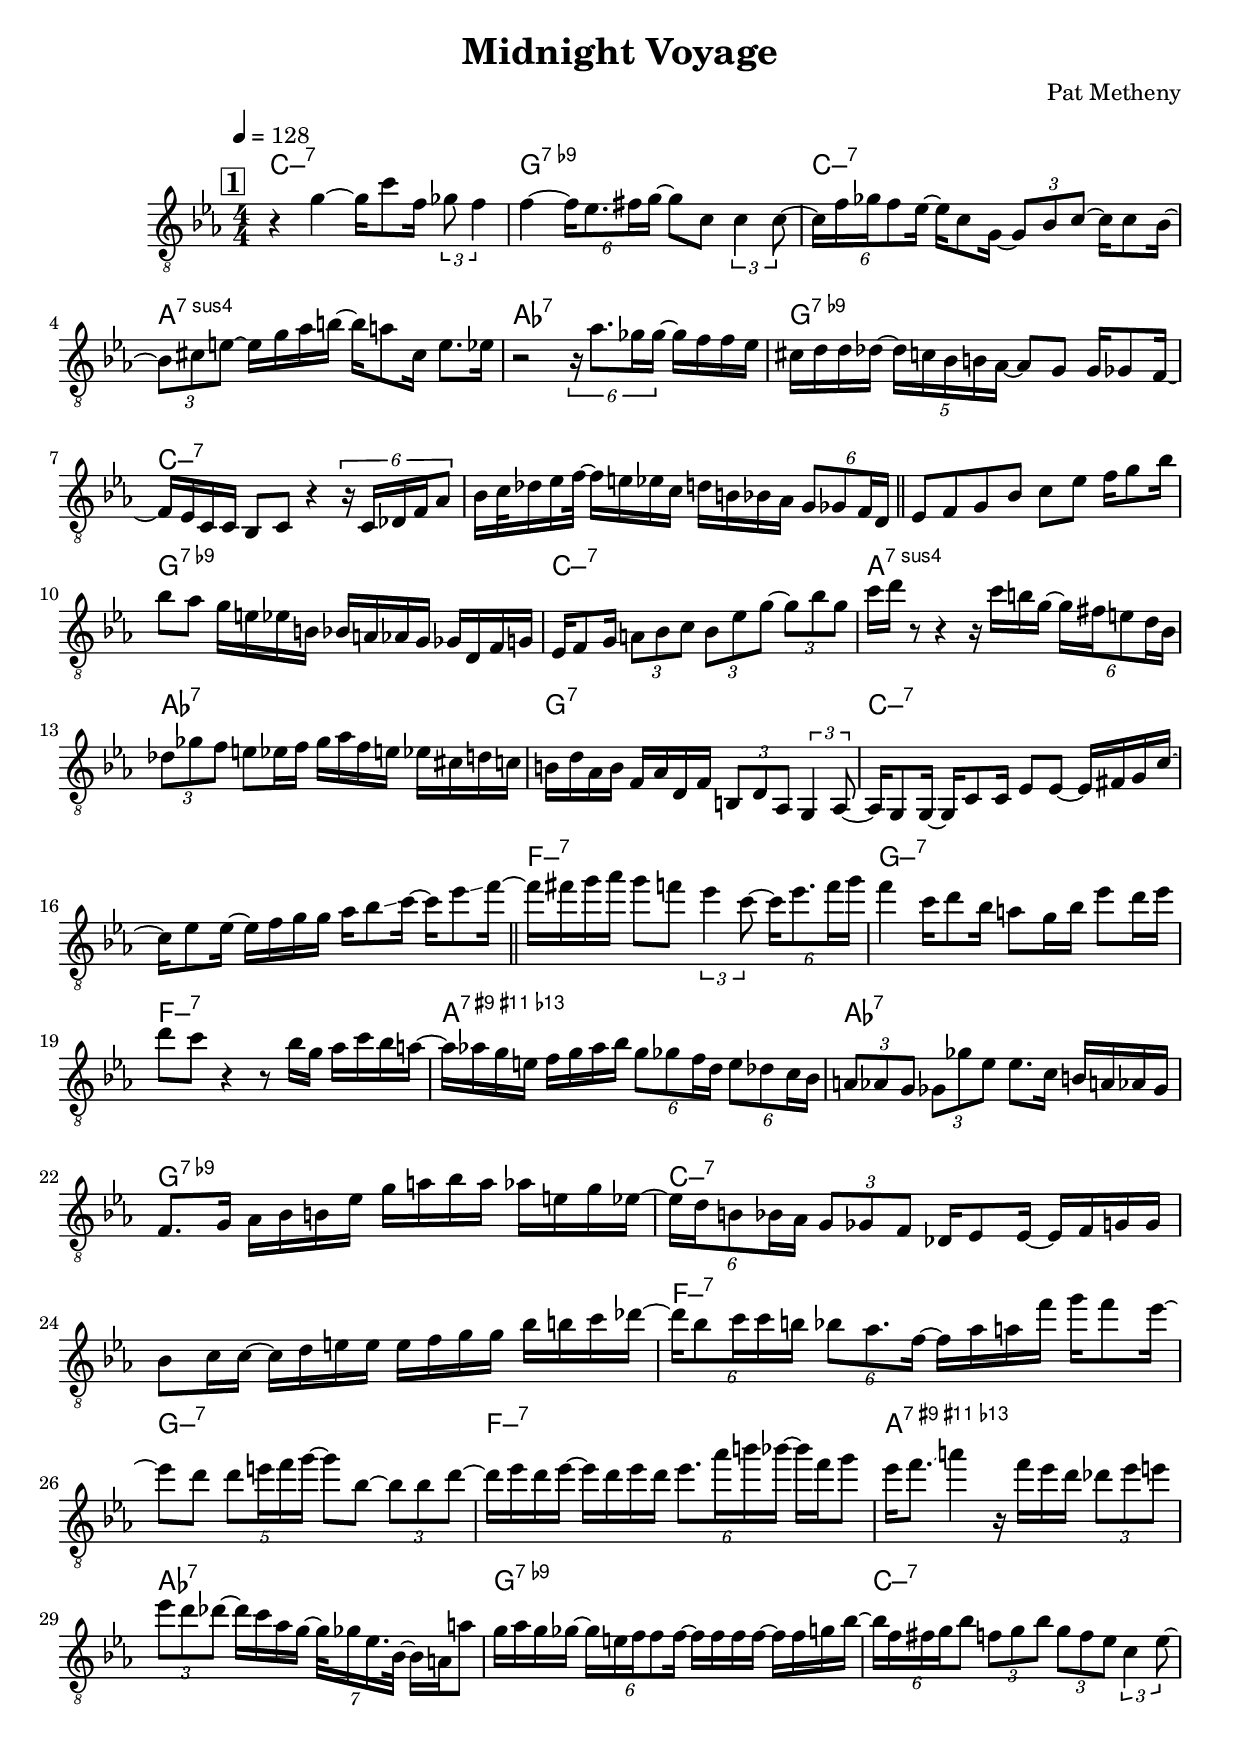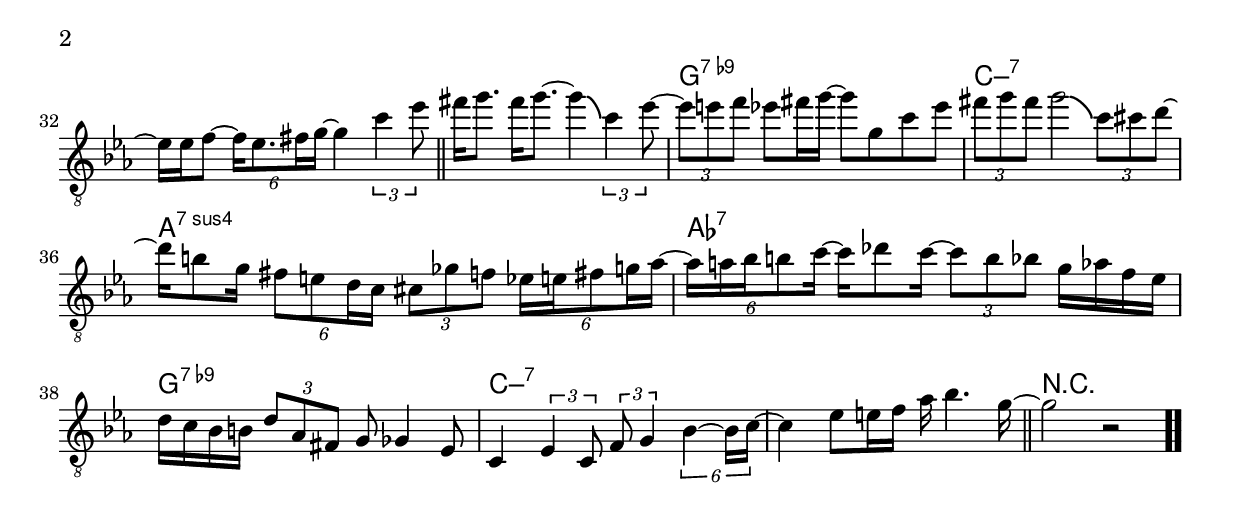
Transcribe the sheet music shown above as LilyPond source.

\version "2.13.2"

#(ly:set-option 'point-and-click #f)

\header {
  title = "Midnight Voyage"
  composer = "Pat Metheny"
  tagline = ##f
}
global =
{
    \override Staff.TimeSignature #'style = #'()
    \time 4/4
    \clef "treble_8"
    \key c \minor
    \override Rest #'direction = #'0
    \override MultiMeasureRest #'staff-position = #0
}
\score
{
<<
    \transpose c' c'

    \new ChordNames { \chords {
      \set majorSevenSymbol = \markup { "maj7" }
      \set minorChordModifier = \markup { \char ##x2013 }
      
      | c1:min7 | g1:9- | c1:min7 | a1:7sus4 | aes1:7 | g1:9- | c1:min7 | s1 
      | s1 | g1:9- | c1:min7 | a1:7sus4 | aes1:7 | g1:7 | c1:min7 | s1 
      | f1:min7 | g1:min7 | f1:min7 | a1:13-.9+11+ | aes1:7 | g1:9- | c1:min7 | s1 
      | f1:min7 | g1:min7 | f1:min7 | a1:13-.9+11+ | aes1:7 | g1:9- | c1:min7 | s1 
      | s1 | g1:9- | c1:min7 | a1:7sus4 | aes1:7 | g1:9- | c1:min7 | s1 
      | r1|
      }
      }

    \new Staff
    <<
    \transpose c' c'

    {
      \global
  		%\override Score.MetronomeMark #'transparent = ##t
  		%\override Score.MetronomeMark #'stencil = ##f
  		
  		\override HorizontalBracket #'direction = #UP
  		\override HorizontalBracket #'bracket-flare = #'(0 . 0)
  		
  		\override TextSpanner #'dash-fraction = #1.0
  		\override TextSpanner #'bound-details #'left #'text = \markup{ \concat{\draw-line #'(0 . -1.0) \draw-line #'(1.0 . 0) }}
  		\override TextSpanner #'bound-details #'right #'text = \markup{ \concat{ \draw-line #'(1.0 . 0) \draw-line #'(0 . -1.0) }}
          \set Score.markFormatter = #format-mark-box-numbers


      \tempo 4 = 128
      \set Score.currentBarNumber = #1
     
      \bar "||" \mark \default r4 g'4~ g'16 c''8 f'16 \tuplet 3/2 {ges'8 f'4} 
      | f'4~ \tuplet 6/4 {f'16 es'8. fis'16 g'16~} g'8 c'8 \tuplet 3/2 {c'4 c'8~} 
      | \tuplet 6/4 {c'16 f'16 ges'16 f'8 es'16~} es'16 c'8 g16~ \tuplet 3/2 {g8 bes8 c'8~} c'16 c'8 bes16~ 
      | \tuplet 3/2 {bes8 cis'8 e'8~} e'16 g'16 aes'16\glissando  b'16~ b'16 a'8 cis'16 e'8. es'16 
      | r2 \tuplet 6/4 {r16 aes'8. ges'16 ges'16~} ges'16 f'16 f'16 es'16 
      | cis'16 d'16 d'16 des'16~ \tuplet 5/4 {des'16 c'16 bes16 b16 aes16~} aes8 g8 g16 ges8 f16~ 
      | f16 es16 c16 c16 bes,8 c8 r4 \tuplet 6/4 {r16 c16 des16 f16 aes8} 
      | bes16 c'32 des'16 es'16 f'32~ f'16 e'16 es'16 c'16 d'16 b16 bes16 aes16 \tuplet 6/4 {g8 ges8 f16 d16} 
      \bar "||" es8 f8 g8 bes8 c'8 es'8 f'16 g'8 bes'16 
      | bes'8 aes'8 g'16 e'16 es'16 b16 bes16 a16 aes16 g16 ges16 d16 f16 g16 
      | es16 f8 g16 \tuplet 3/2 {a8 bes8 c'8} \tuplet 3/2 {bes8 es'8 g'8~} \tuplet 3/2 {g'8 bes'8 g'8} 
      | c''16 d''16 r8 r4 r16 c''16 b'16 g'16~ \tuplet 6/4 {g'16 fis'16 e'8 d'16 bes16} 
      | \tuplet 3/2 {des'8 ges'8 f'8} e'8 es'16 f'16 ges'16 aes'16 f'16 e'16 es'16 cis'16 d'16 c'16 
      | b16 d'16 aes16 b16 f16 aes16 d16 f16 \tuplet 3/2 {b,8 d8 aes,8} \tuplet 3/2 {g,4 aes,8~} 
      | aes,16 g,8 g,16~ g,16 c8 c16 es8 es8~ es16 fis16 g16 c'16~ 
      | c'16 es'8 es'16~ es'16 f'16 g'16 g'16 aes'16 bes'8\glissando  c''16~ c''16 es''8\glissando  f''16~ 
      \bar "||" f''16 fis''16 g''16 aes''16 g''8 f''8 \tuplet 3/2 {es''4 c''8~} \tuplet 6/4 {c''16 es''8. f''16 g''16} 
      | f''4 c''16 d''8 bes'16 a'8 g'16 bes'16 es''8 d''16 es''16 
      | d''8 c''8 r4 r8 bes'16 g'16 aes'16 c''16 bes'16 a'16~ 
      | a'16 aes'16 g'16 e'16 f'16 g'16 aes'16 bes'16 \tuplet 6/4 {g'8 ges'8 f'16 d'16} \tuplet 6/4 {e'8 des'8 c'16 bes16} 
      | \tuplet 3/2 {a8 aes8 g8} \tuplet 3/2 {ges8 ges'8 es'8} es'8. c'16 b16 a16 aes16 ges16 
      | f8. g16 aes16 bes16 b16 es'16 g'16 a'16 bes'16 a'16 aes'16 e'16 g'16 es'16~ 
      | \tuplet 6/4 {es'16 d'16 b8 bes16 aes16} \tuplet 3/2 {g8 ges8 f8} des16 es8 es16~ es16 f16 g16 g16 
      | bes8 c'16 c'16~ c'16 d'16 e'16 e'16 e'16 f'16 g'16 g'16 bes'16 b'16 c''16 des''16~ 
      | \tuplet 6/4 {des''16 bes'8 c''16 c''16 b'16} \tuplet 6/4 {bes'8 aes'8. f'16~} f'16 aes'16 a'16 f''16 g''16 f''8 es''16~ 
      | es''8 d''8 \tuplet 5/4 {d''8 e''16 f''16 g''16~} g''8 bes'8~ \tuplet 3/2 {bes'8 bes'8 d''8~} 
      | d''16 es''16 d''16 es''16~ es''16 d''16 es''16 d''16 \tuplet 6/4 {es''8. aes''16 b''16 bes''16~} bes''16 f''16 g''8 
      | es''16 f''8.\glissando  a''4 r16 f''16 es''16 d''16 \tuplet 3/2 {des''8 es''8 e''8} 
      | \tuplet 3/2 {es''8 d''8 des''8~} des''16 c''16 aes'16 g'16~ \tuplet 7/8 {g'32 ges'16 es'16. bes32~} bes16 a16 a'8 
      | g'16 aes'16 g'16 ges'16~ \tuplet 6/4 {ges'16 e'16 f'16 f'8 f'16~} f'16 f'16 f'16 f'16~ f'16 f'16 g'16 bes'16~ 
      | \tuplet 6/4 {bes'16 f'16 fis'16 g'16 bes'8} \tuplet 3/2 {f'8 g'8 bes'8} \tuplet 3/2 {g'8 f'8 es'8} \tuplet 3/2 {c'4 es'8~} 
      | es'16 es'16 f'8~ \tuplet 6/4 {f'16 es'8. fis'16 g'16~} g'4 \tuplet 3/2 {c''4 es''8} 
      \bar "||" fis''16 g''8. fis''16 g''8.~ g''4\bendAfter #-4  \tuplet 3/2 {c''4 es''8~} 
      | \tuplet 3/2 {es''8 e''8 f''8} es''8 fis''16 g''16~ g''8 g'8 c''8 es''8 
      | \tuplet 3/2 {fis''8 g''8 fis''8} g''2\bendAfter #-4  \tuplet 3/2 {c''8 cis''8 d''8~} 
      | d''16 b'8 g'16 \tuplet 6/4 {fis'8 e'8 d'16 c'16} \tuplet 3/2 {cis'8 ges'8 f'8} \tuplet 6/4 {es'16 e'16 fis'8 g'16 aes'16~} 
      | \tuplet 6/4 {aes'16 a'16 bes'16 b'8 c''16~} c''16 des''8 c''16~ \tuplet 3/2 {c''8 b'8 bes'8} g'16 aes'16 f'16 es'16 
      | d'16 c'16 bes16 b16 \tuplet 3/2 {d'8 aes8 fis8} g8 ges4 es8 
      | c4 \tuplet 3/2 {es4 c8} \tuplet 3/2 {f8 g4} \tuplet 6/4 {bes4~ bes16 c'16~} 
      | c'4 es'8 e'16 f'16 aes'16 bes'4. g'16~ 
      \bar "||" g'2 r2\bar  ".."
    }
    >>
>>    
}
